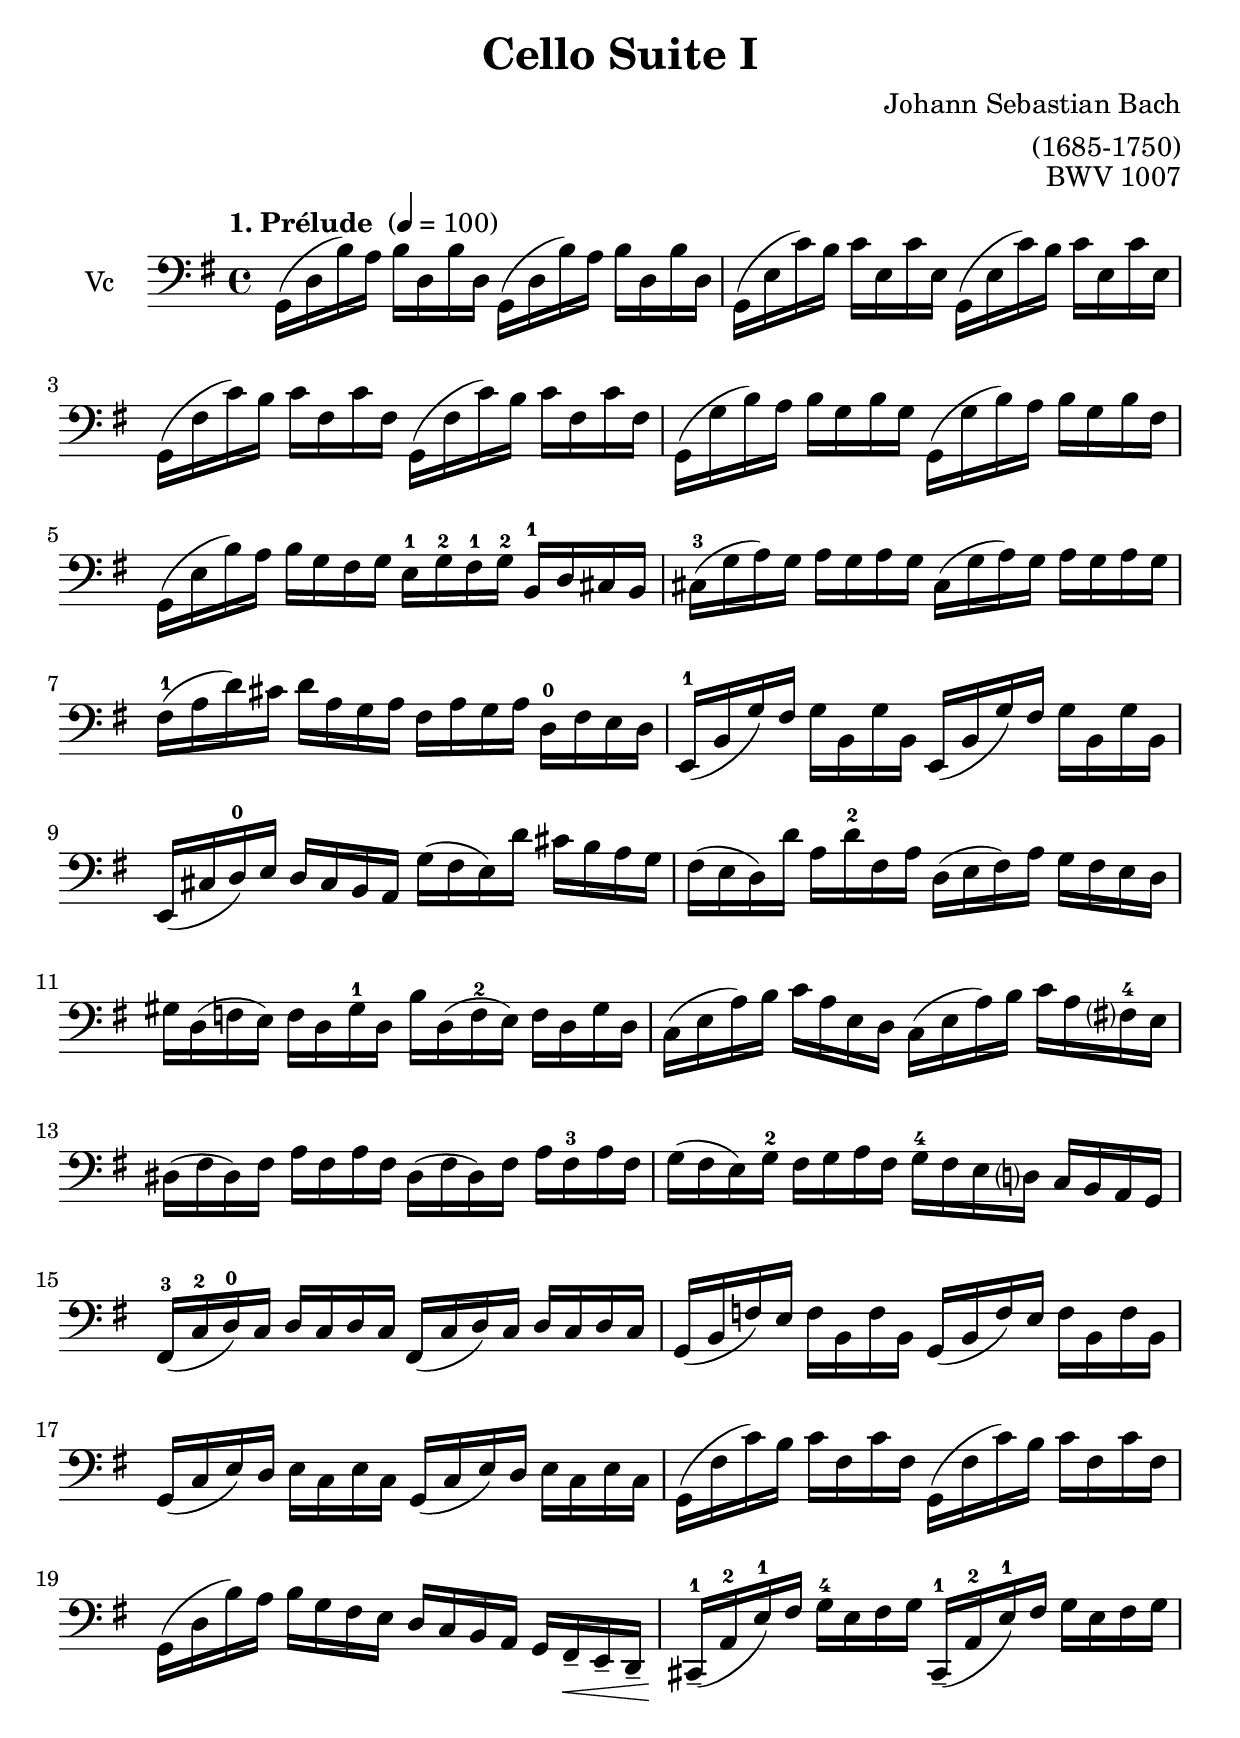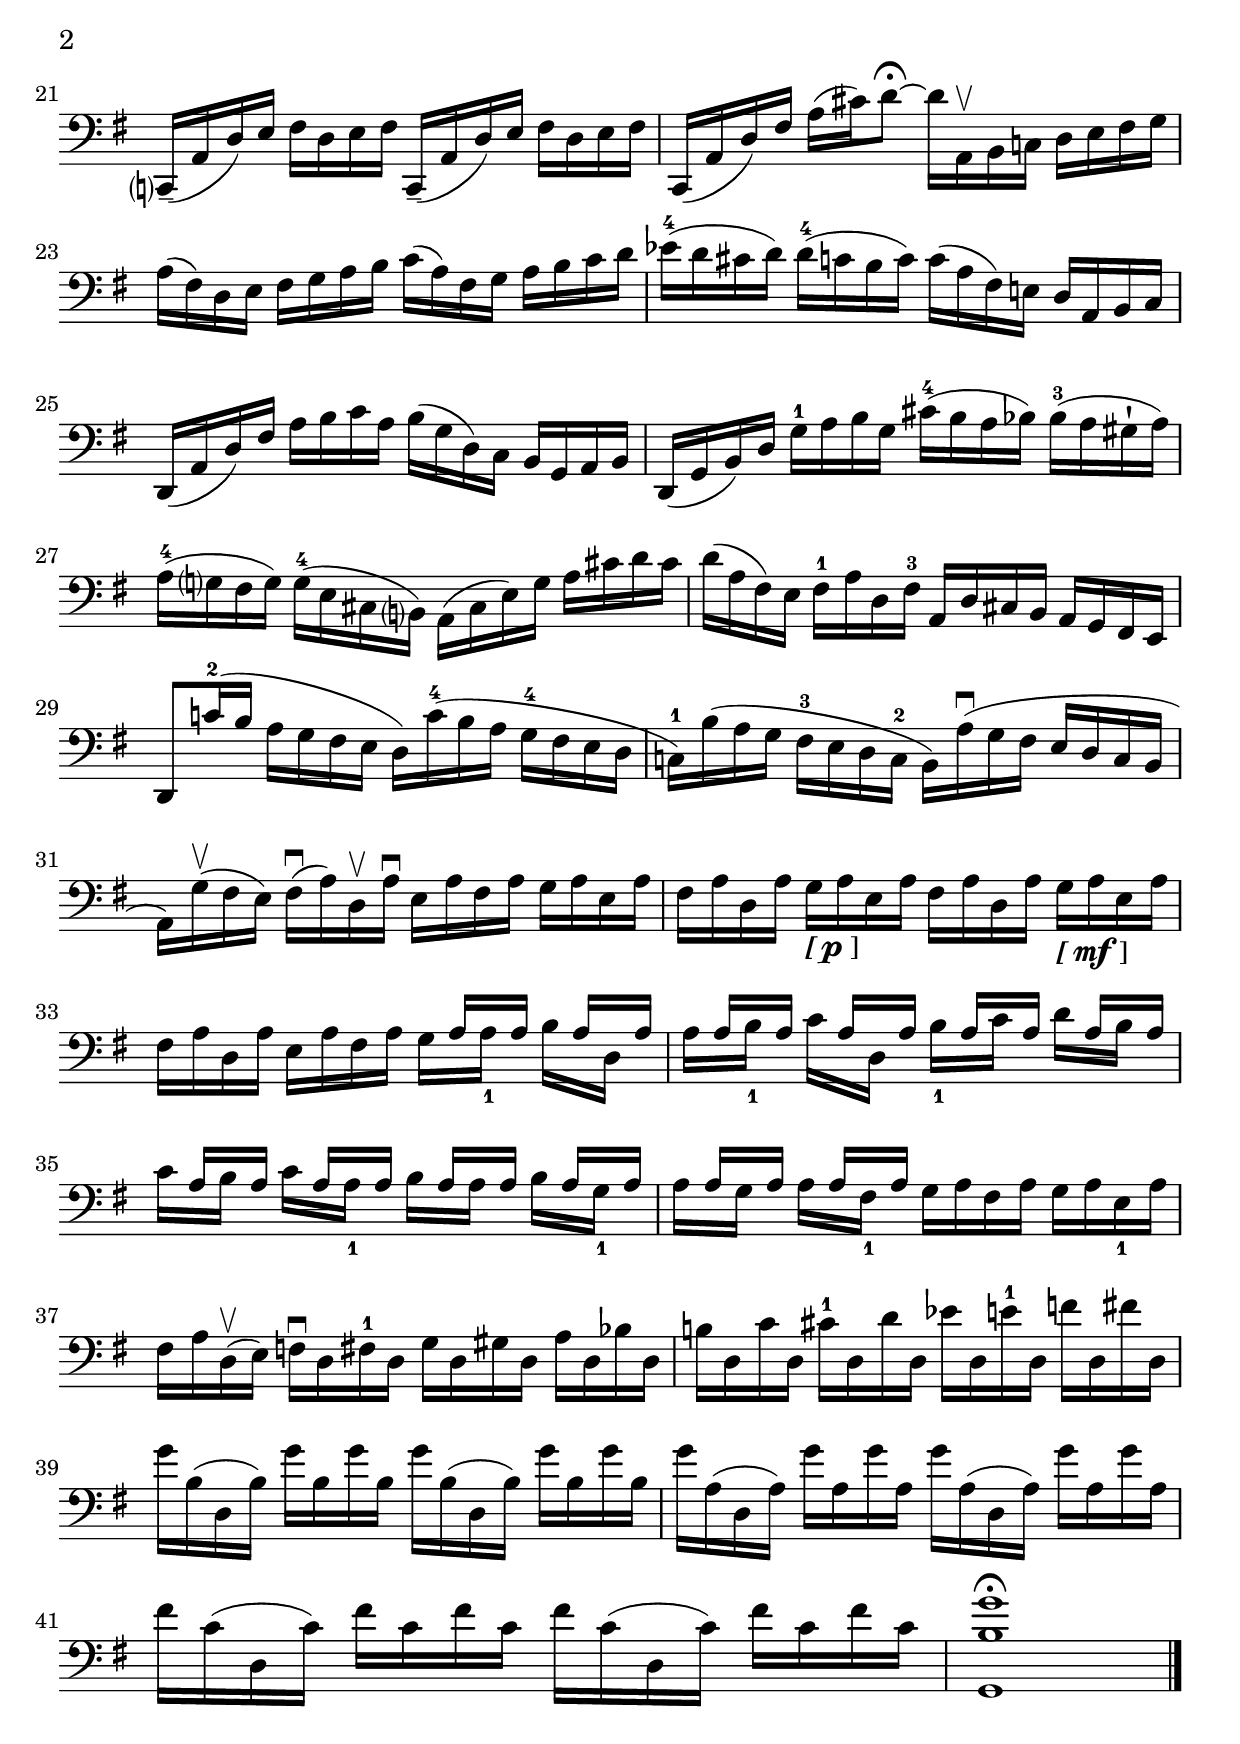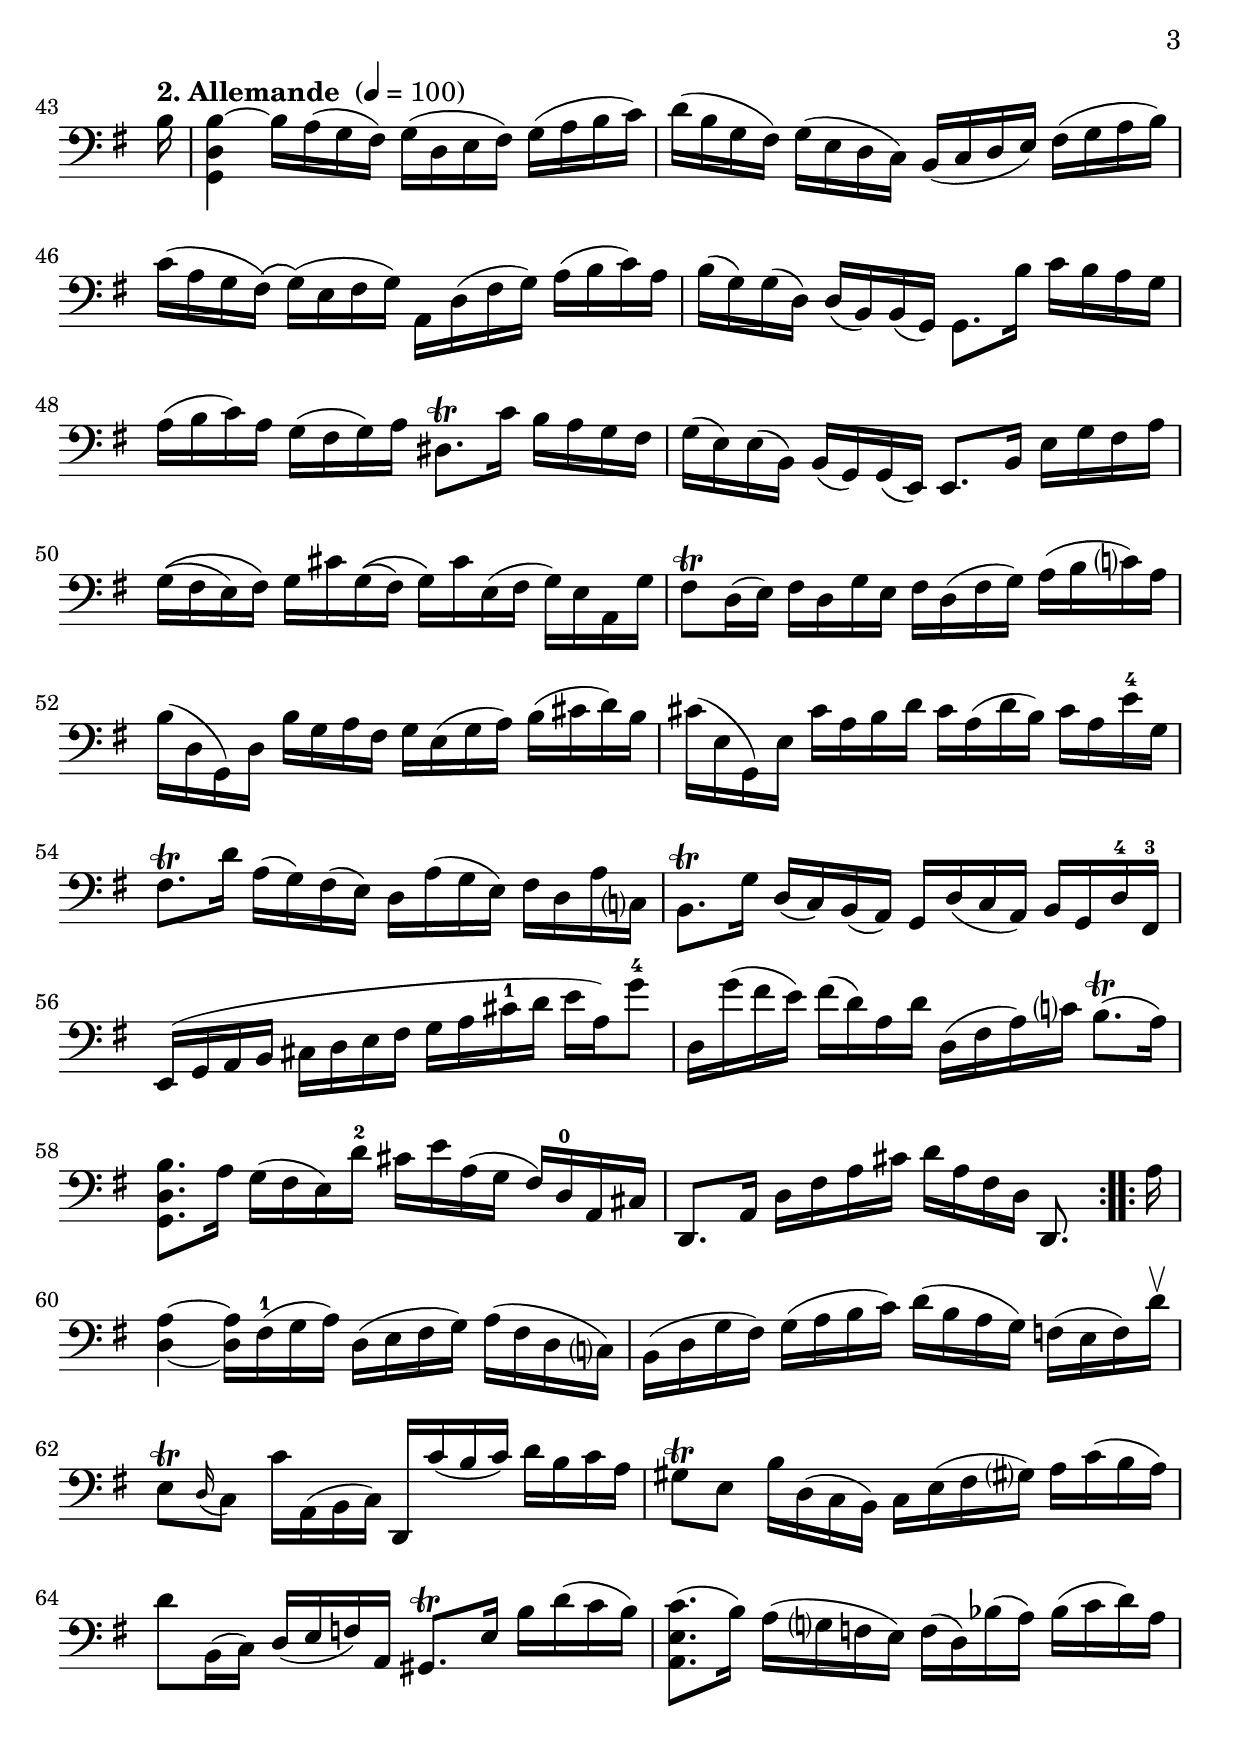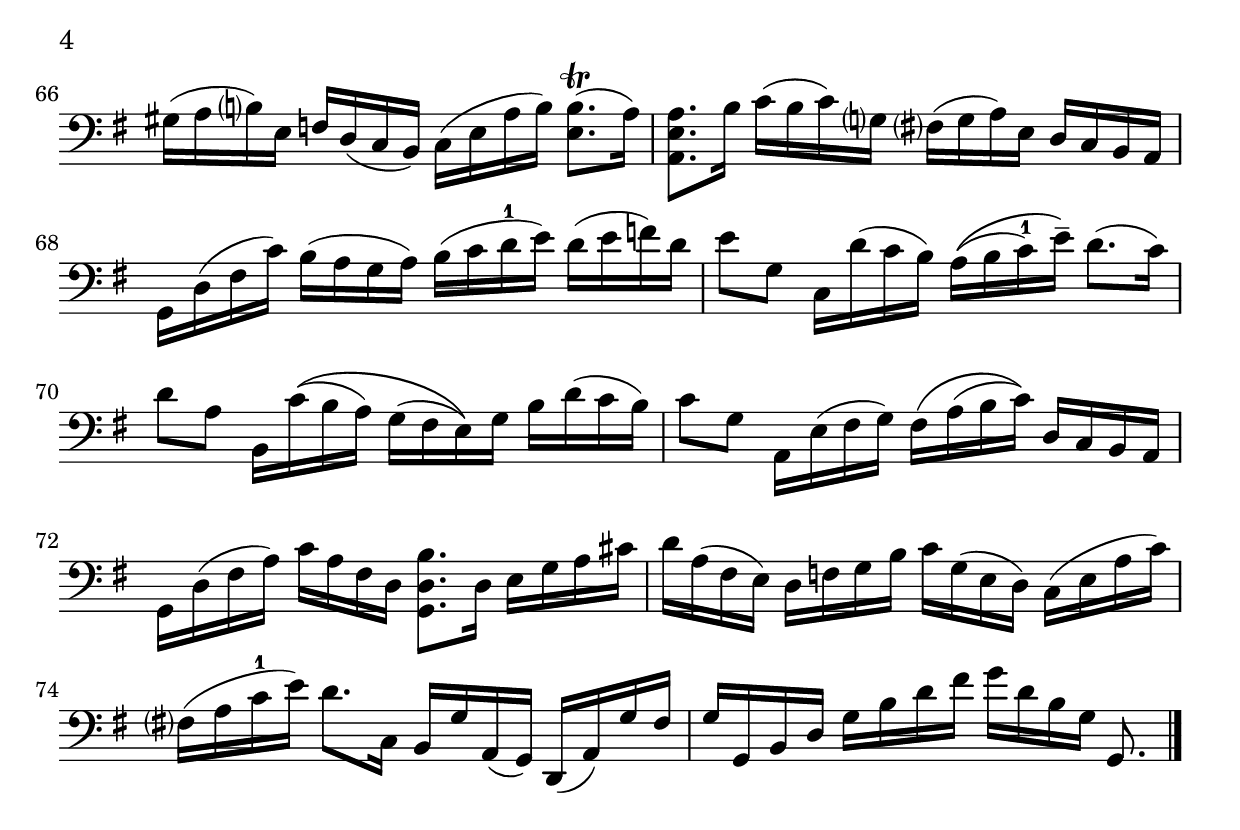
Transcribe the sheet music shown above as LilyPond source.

\version "2.12.3"
\include "deutsch.ly"

#(set-global-staff-size 24)

\header {
  title = "Cello Suite I"
  composer = "Johann Sebastian Bach"
  arranger = "(1685-1750)"
  opus = "BWV 1007"
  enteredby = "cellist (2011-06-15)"
}

voiceconsts = {
 \key g \major
 \time 4/4
 \clef "bass"
% \numericTimeSignature
 \compressFullBarRests
}

%minstr = "harpsichord"
%minstr = "clarinet"
%minstr = "accordion"
minstr = "bassoon"

bmf = \markup { \bold \italic "[" \dynamic mf "]" }
bp  = \markup { \bold \italic "[" \dynamic p "]" }

va = \relative c {
  \voiceconsts
  \tempo "1. Prélude " 4=100

  g16( d' h') a h d, h' d, g,( d' h') a h d, h' d,
  g,( e' c') h c e, c' e, g,( e' c') h c e, c' e,

  g,( fis' c') h c fis, c' fis, g,( fis' c') h c fis, c' fis,
  g,( g' h) a h g h g g,( g' h) a h g h fis

  g,( e' h') a h g fis g e-1 g-2 fis-1 g-2 h,-1 d cis h
  cis(-3 g' a) g a g a g cis,( g' a) g a g a g

  fis(-1 a d) cis d a g a fis a g a d,-0 fis e d
  e,(-1 h' g') fis g h, g' h, e,( h' g') fis g h, g' h,

  e,( cis' d-0) e d cis h a g'( fis e) d' cis h a g
  fis( e d) d' a d-2 fis, a d,( e fis) a g fis e d

  gis d( f e) f d gis-1 d h' d,( f-2 e) f d gis d
  c( e a) h c a e d c( e a) h c a fis?-4 e

  dis( fis dis) fis a fis a fis dis( fis dis) fis a fis-3 a fis
  g( fis e) g-2 fis g a fis g-4 fis e d? c h a g

  fis(-3 c'-2 d-0) c d c d c fis,( c' d) c d c d c
  g( h f') e f h, f' h, g( h f') e f h, f' h,

  g( c e) d e c e c g( c e) d e c e c
  g( fis' c') h c fis, c' fis, g,( fis' c') h c fis, c' fis,

  g,( d' h') a h g fis e d c h a g fis--\< e-- d--
  cis(-1--\! a'-2 e')-1 fis g-4 e fis g cis,,(-1-- a'-2 e')-1 fis g e fis g

  c,,?(-- a' d) e fis d e fis c,(-- a' d) e fis d e fis
  c,( a' d) fis a( cis) d8~\fermata d16 a,\upbow h c! d e fis g

  a( fis) d e fis g a h c( a) fis g a h c d
  es(-4 d cis d) d(-4 c h c) c( a fis) e! d a h c

  d,( a' d) fis a h c a h( g d) c h g a h
  d,( g h) d g-1 a h g cis(-4 h a b) b(-3 a gis-| a)

  a(-4 g? fis g) g(-4 e cis h?) a( cis e) g a cis d cis
  d( a fis) e fis-1 a d, fis-3 a, d cis h a g fis e

  d8 c''!16(-2 h a g fis e d) c'(-4 h a g-4 fis e d
  c!)-1 h'( a g fis-3 e d c-2 h) a'(\downbow g fis e d c h

  a) g'(\upbow fis e) fis(\downbow a) d,\upbow a'\downbow e a fis a g a e a
  fis a d, a' g_\bp a e a fis a d, a' g_\bmf a e a

  << { s2 s16 a[ s a] s a[ s a] } \\ { fis a d, a' e a fis a g[ s a-1] s h[ s d,] s } >>
  << { s a'[ s a] s a[ s a] s a[ s a] s a[ s a] } \\ { a[ s h]-1 s c[ s d,] s h'[-1 s c] s d[ s h] s } >> \break

  << { s a[ s a] s a[ s a] s a[ s a] s a[ s a] } \\ { c[ s h] s c[ s a]-1 s h[ s a] s h[ s g]-1 s } >>
  << { s a[ s a] s a[ s a] s2 } \\ { a16[ s g] s a[ s fis]-1 s g a fis a g a e-1 a } >> \break

  fis a d,(\upbow e) f\downbow d fis-1 d g d gis d a' d, b' d,
  h'! d, c' d, cis'-1 d, d' d, es' d, e'-1 d, f' d, fis' d,

  g' h,( d, h') g' h, g' h, g' h,( d, h') g' h, g' h,
  g' a,( d, a') g' a, g' a, g' a,( d, a') g' a, g' a,

  fis' c( d, c') fis c fis c fis c( d, c') fis c fis c
  <g, h' g'>1\fermata \bar "|." \break

  \repeat volta 2 {
    \tempo "2. Allemande " 4=100
    \partial 16 h'16
    <g, d' h'~>4 h'16 a( g fis) g( d e fis) g( a h c)
    d( h g fis) g( e d c) h( c d e) fis( g a h)

    c( a g fis)\( g\)( e fis g) a, d( fis g) a( h c) a
    h( g) g( d) d( h) h( g) g8. h'16 c h a g
    a( h c) a g( fis g) a dis,8.\trill c'16 h a g fis

    g( e) e( h) h( g) g( e) e8. h'16 e g fis a
    g\(( fis e) fis\) g cis g\(( fis) g\) cis e,( fis g) e a, g'
    fis8\trill d16( e) fis d g e fis d( fis g) a( h c?) a

    h( d, g,) d' h' g a fis g e( g a) h( cis d) h
    cis( e, g,) e' cis' a h d cis a( d h) cis a e'-4 g,
    fis8.\trill d'16 a( g) fis( e) d a'( g e) fis d a' c,?

    h8.\trill g'16 d( c) h( a) g d'( c a) h g d'-4 fis,-3
    e( g a h cis d e fis g a cis-1 d e a,) g'8-4
    d,16 g'( fis e) fis( d) a d d,( fis a) c? h8.(\trill a16)

    <g, d' h'>8. a'16 g( fis e) d'-2 cis e a,( g fis) d-0 a cis!
    d,8. a'16 d fis a cis d a fis d d,8.
  }
  \repeat volta 2 {
    \partial 16 a''16
    <d, a'>4~ <d a'>16 fis(-1 g a) d,( e fis g) a( fis d c?)

    h( d g fis) g( a h c) d( h a g) f( e f) d'\upbow
    e,8\trill \appoggiatura d16 c8 c'16 a,( h c) d, c''( h c) d h c a
    gis8\trill e h'16 d,( c h) c e( fis gis?) a c( h a)

    d8 h,16( c) d( e f) a, gis8.\trill e'16 h' d( c h)
    <a, e' c'>8.( h'16) a( g? f e) f( d) b'( a) b( c d) a
    gis( a h?) e, f d( c h) c( e a h) <e, h'>8.(\trill a16)

    <a, e' a>8. h'16 c( h c) g? fis?( g a) e d c h a
    g d'( fis c') h( a g a) h( c d-1 e) d( e f) d
    e8 g, c,16 d'( c h) a\(( h c)-1 e\)-- d8.( c16)

    d8 a h,16 c'\(( h a) g( fis e)\) g h d( c h)
    c8 g a,16 e'( fis g) fis\( a( h c)\) d, c h a
    g d'( fis a) c a fis d <g, d' h'>8. d'16 e g a cis

    d a( fis e) d f g h c g( e d) c( e a c)
    fis,?( a c-1 e) d8. c,16 h g' a,( g) d( a') g' fis
    g g, h d g h d fis g d h g g,8.
  } \bar "|."
}


music = \new StaffGroup <<
      \new Staff {
	\set Staff.midiInstrument = \minstr
	\set Staff.instrumentName = #"Vc"
	\transpose g g { \va }
      }
>>

\book {
  \score {
    \music
    \layout {}
  }

  \score {
    \unfoldRepeats \music

    \midi {
      \context {
        \Score
        tempoWholesPerMinute = #(ly:make-moment 100 4)
      }
    }
  }
}
